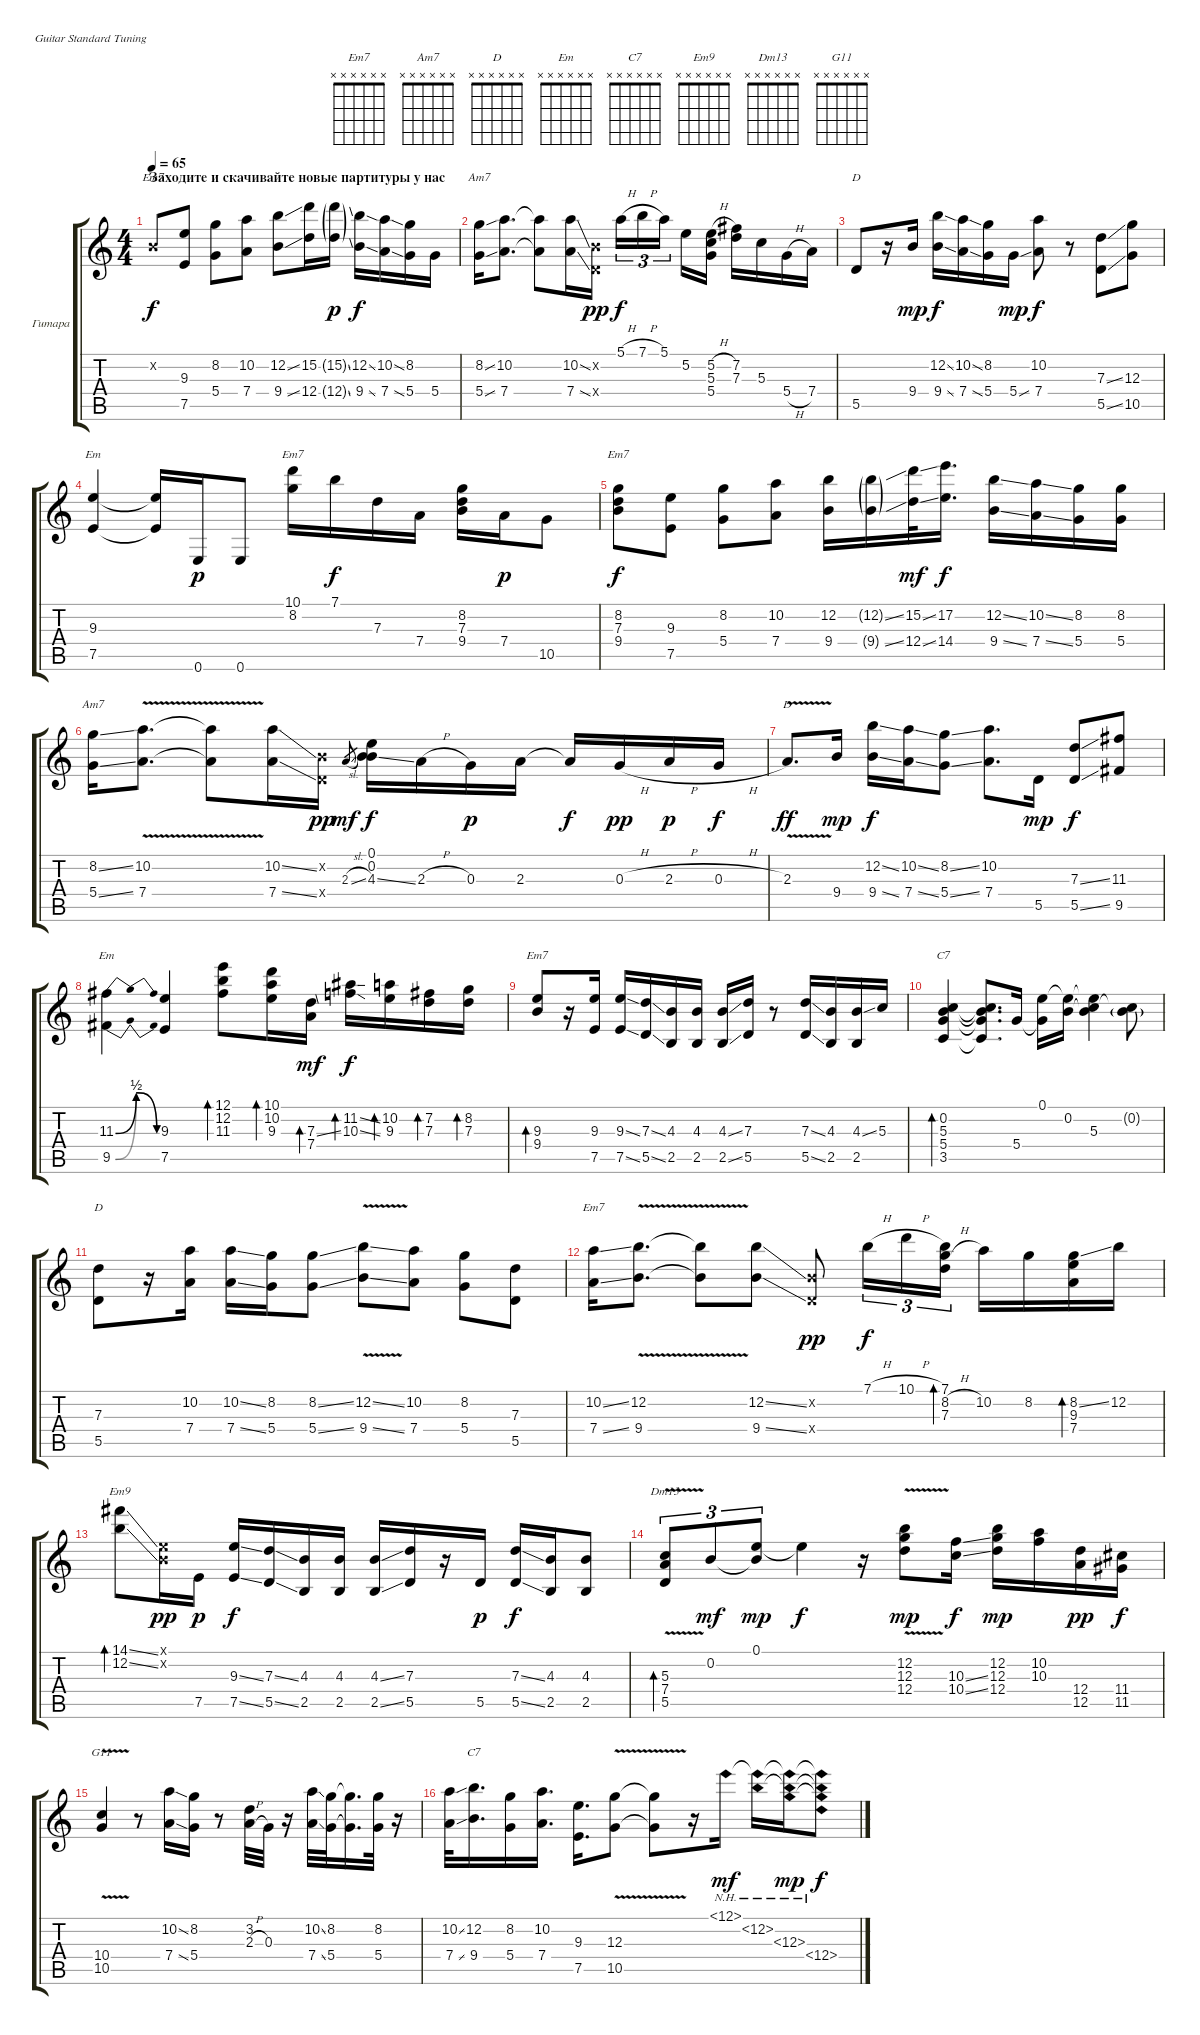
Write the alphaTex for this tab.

\bracketExtendMode groupsimilarinstruments
\firstSystemTrackNameOrientation horizontal
\otherSystemsTrackNameOrientation horizontal
\track ("Чистый звук" "Гитара") {instrument electricguitarclean}
\staff {score tabs}
\tuning (E4 B3 G3 D3 A2 E2)
\chord ("Em7" x x x x x x)
\chord ("Am7" x x x x x x)
\chord ("D" x x x x x x)
\chord ("Em" x x x x x x)
\chord ("C7" x x x x x x)
\chord ("Em9" x x x x x x)
\chord ("Dm13" x x x x x x)
\chord ("G11" x x x x x x)
\ts (4 4)
\section ("" "Заходите и скачивайте новые партитуры у нас")
\tempo 65
\clef g2
\ks c
0.2{x}.8{ch "Em7" dy f instrument electricguitarclean} (9.3 7.5).8 (8.2 5.4).8 (10.2 7.4).8 (12.2{ss} 9.4{ss}).8 (15.2 12.4).16 (15.2{ss g} 12.4{ss g}).16{dy p} (12.2{ss} 9.4{ss}).16{dy f} (10.2{ss} 7.4{ss}).16 (8.2 5.4).16 5.4.16 |
(8.2{ss} 5.4{ss}).16{ch "Am7"} (10.2 7.4).8{d} (10.2{t} 7.4{t}).8 (10.2{ss} 7.4{ss}).16 (0.2{x} 0.4{x}).16{dy pp} 5.1{h}.16{tu (3 2) dy f} 7.1{h}.16{tu (3 2)} 5.1.16{tu (3 2)} 5.2.16 (5.2{h} 5.3 5.4).16 (7.2 7.3).16 5.3.16 5.4{h}.16 7.4.16 |
5.5.8{ch "D"} r.16 9.4.16{dy mp} (12.2{ss} 9.4{ss}).16{dy f} (10.2{ss} 7.4{ss}).16 (8.2 5.4).16 5.4{ss}.16{dy mp} (10.2 7.4).8{dy f} r.8 (7.3{ss} 5.5{ss}).8 (12.3 10.5).8 |
(9.3 7.5).4{ch "Em"} (9.3{t} 7.5{t}).16 0.6.16{dy p} 0.6.8 (10.1 8.2).16{ch "Em7"} 7.1.16{dy f} 7.3.16 7.4.16 (8.2 7.3 9.4).16 7.4.16{dy p} 10.5.8 |
(8.2 7.3 9.4).8{ch "Em7" dy f} (9.3 7.5).8 (8.2 5.4).8 (10.2 7.4).8 (12.2 9.4).16 (12.2{ss g} 9.4{ss g}).16 (15.2{ss} 12.4{ss}).32{dy mf} (17.2 14.4).16{d dy f} (12.2{ss} 9.4{ss}).16 (10.2{ss} 7.4{ss}).16 (8.2 5.4).16 (8.2 5.4).16 |
(8.2{ss} 5.4{ss}).16{ch "Am7"} (10.2{v} 7.4{v}).8{d} (10.2{v t} 7.4{v t}).8 (10.2{ss} 7.4{ss}).16 (0.2{x} 0.4{x}).16{dy pp} 2.3{sl}.8{gr dy mf} (0.1 0.2 4.3{ss}).16{dy f} 2.3{h}.16 0.3.16{dy p} 2.3.16 2.3{t}.16{dy f} 0.3{h}.16{dy pp} 2.3{h}.16{dy p} 0.3{h}.16{dy f} |
2.3{v}.8{d ch "D" dy ff} 9.4.16{dy mp} (12.2{ss} 9.4{ss}).16{dy f} (10.2{ss} 7.4{ss}).16 (8.2{ss} 5.4{ss}).8 (10.2 7.4).8{d} 5.5.16{dy mp} (7.3{ss} 5.5{ss}).8{dy f} (11.3 9.5).8 |
(11.3{be (bendrelease 0 0 30 2 30 2 60 0)} 9.5{be (bendrelease 0 0 30 2 30 2 60 0)}).4{ch "Em"} (9.3 7.5).4 (12.1 12.2 11.3).8{bd 60} (10.1 10.2 9.3).16{bd 60} (7.3{ss} 7.4).16{bd 60 dy mf} (11.2{ss} 10.3{ss}).16{bd 60 dy f} (10.2 9.3).16{bd 60} (7.2 7.3).16{bd 60} (8.2 7.3).16{bd 60} |
(9.3 9.4).8{bd 60 ch "Em7"} r.16 (9.3 7.5).16 (9.3{ss} 7.5{ss}).16 (7.3{ss} 5.5{ss}).16 (4.3 2.5).16 (4.3 2.5).16 (4.3{ss} 2.5{ss}).16 (7.3 5.5).16 r.8 (7.3{ss} 5.5{ss}).16 (4.3 2.5).16 (4.3{ss} 2.5).16 5.3.16 |
(0.2 5.3 5.4 3.5).4{bd 240 ch "C7"} (0.2{t} 5.3{t} 5.4{t} 3.5{t}).8{d} 5.4.16 (0.1 5.4{t}).16 (0.2 0.1{t}).16 (0.1{t} 0.2{t} 5.3).4 (0.2{g} 5.3{t}).8 |
(7.3 5.5).8{ch "D"} r.16 (10.2 7.4).16 (10.2{ss} 7.4{ss}).16 (8.2 5.4).16 (8.2{ss} 5.4{ss}).8 (12.2{v ss} 9.4{v ss}).8 (10.2 7.4).8 (8.2 5.4).8 (7.3 5.5).8 |
(10.2{ss} 7.4{ss}).16{ch "Em7"} (12.2{v} 9.4{v}).8{d} (12.2{v t} 9.4{v t}).8 (12.2{ss} 9.4{ss}).8 (0.2{x} 0.4{x}).8{dy pp} 7.1{h}.16{tu (3 2) dy f} 10.1{h}.16{tu (3 2)} (7.1 8.2{h} 7.3).16{tu (3 2) bd 60} 10.2.16 8.2.16 (8.2{ss} 9.3 7.4).16{bd 60} 12.2.16 |
(14.1{ss} 12.2{ss}).8{bd 60 ch "Em9"} (0.1{x} 0.2{x}).16{dy pp} 7.5.16{dy p} (9.3{ss} 7.5{ss}).16{dy f} (7.3{ss} 5.5{ss}).16 (4.3 2.5).16 (4.3 2.5).16 (4.3{ss} 2.5{ss}).16 (7.3 5.5).16 r.16 5.5.16{dy p} (7.3{ss} 5.5{ss}).16{dy f} (4.3 2.5).16 (4.3 2.5).8 |
(5.3{v} 7.4{v} 5.5{v}).8{tu (3 2) bd 240 ch "Dm13"} 0.2.8{tu (3 2) dy mf} (0.1 0.2{t}).8{tu (3 2) dy mp} 0.1{t}.4{dy f} r.16 (12.2{v} 12.3{v} 12.4{v}).8{dy mp} (10.3{ss} 10.4{ss}).16{dy f} (12.2 12.3 12.4).16{dy mp} (10.2 10.3).16 (12.4 12.5).16{dy pp} (11.4 11.5).16{dy f} |
(10.4{v} 10.5{v}).4{ch "G11"} r.8 (10.2{ss} 7.4{ss}).16 (8.2 5.4).16 r.8 (3.2 2.3{h}).32 0.3.32 r.16 (10.2{ss} 7.4{ss}).32 (8.2 5.4).32 (8.2{t} 5.4{t}).16{d} (8.2 5.4).32 r.16 |
(10.2{ss} 7.4{ss}).32 (12.2 9.4).16{d ch "C7"} (8.2 5.4).16 (10.2 7.4).16{d} (9.3 7.5).16{d} (12.3{v} 10.5{v}).8 (12.3{v t} 10.5{v t}).8 r.16 12.1{nh}.16{dy mf} (12.2{nh} 12.1{nh t}).16 (12.3{nh} 12.1{nh t} 12.2{nh t}).16{dy mp} (12.1{nh t} 12.2{nh t} 12.3{nh t} 12.4{nh}).8{dy f}
